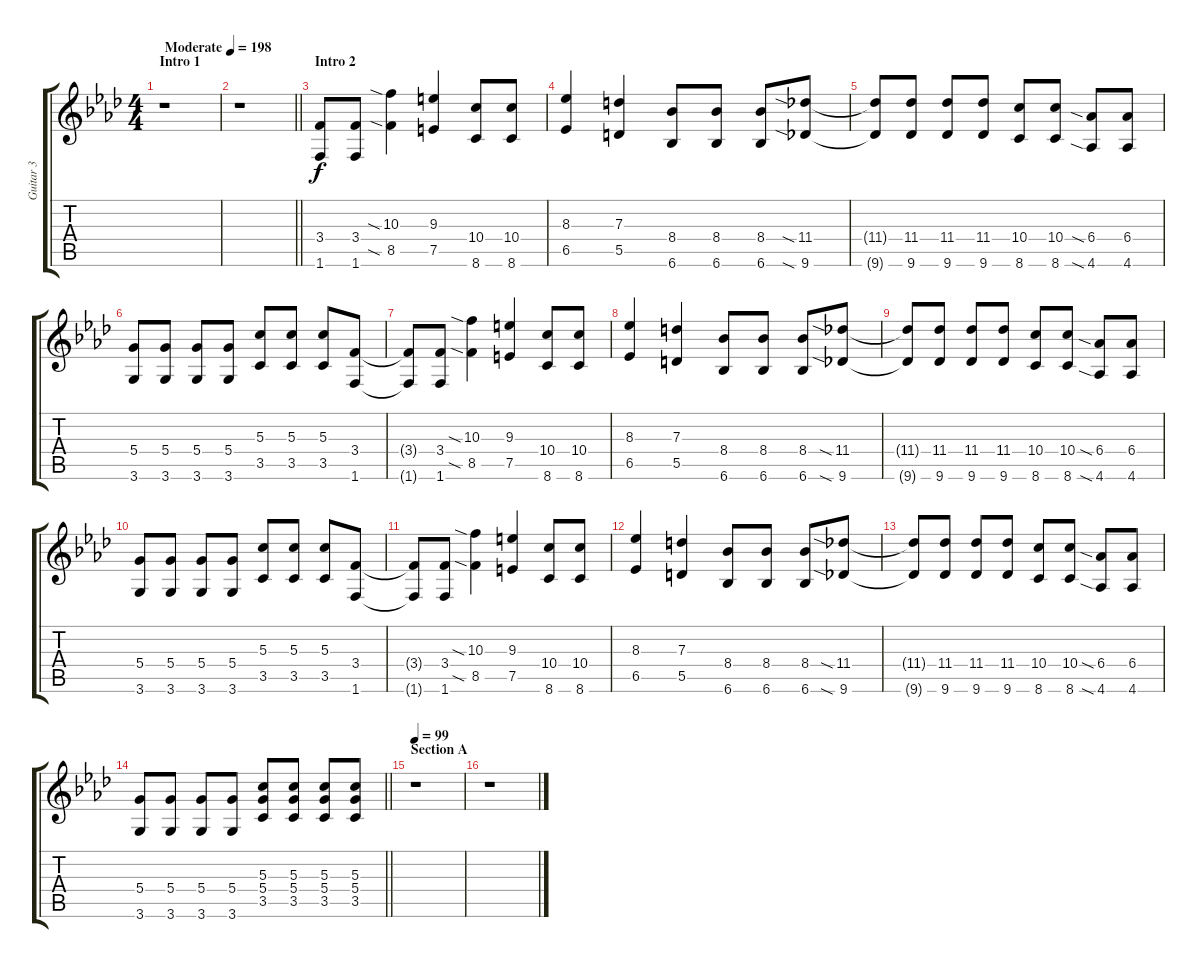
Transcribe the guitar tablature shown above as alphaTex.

\track ("Guitar 3" "Guitar 3") {instrument distortionguitar}
\staff {score tabs}
\tuning (E4 B3 G3 D3 A2 E2) {hide}
\ts (4 4)
\section ("" "Intro 1")
\tempo (198 "Moderate")
\clef g2
\ks ab
r.1{dy f instrument distortionguitar} |
\barLineRight lightlight
r.1 |
\section ("" "Intro 2")
(3.4 1.6).8 (3.4 1.6).8 (10.3{sia} 8.5{sia}).4 (9.3 7.5).4 (10.4 8.6).8 (10.4 8.6).8 |
(8.3 6.5).4 (7.3 5.5).4 (8.4 6.6).8 (8.4 6.6).8 (8.4 6.6).8 (11.4{sia} 9.6{sia}).8 |
(11.4{t} 9.6{t}).8 (11.4 9.6).8 (11.4 9.6).8 (11.4 9.6).8 (10.4 8.6).8 (10.4 8.6).8 (6.4{sia} 4.6{sia}).8 (6.4 4.6).8 |
(5.4 3.6).8 (5.4 3.6).8 (5.4 3.6).8 (5.4 3.6).8 (5.3 3.5).8 (5.3 3.5).8 (5.3 3.5).8 (3.4 1.6).8 |
(3.4{t} 1.6{t}).8 (3.4 1.6).8 (10.3{sia} 8.5{sia}).4 (9.3 7.5).4 (10.4 8.6).8 (10.4 8.6).8 |
(8.3 6.5).4 (7.3 5.5).4 (8.4 6.6).8 (8.4 6.6).8 (8.4 6.6).8 (11.4{sia} 9.6{sia}).8 |
(11.4{t} 9.6{t}).8 (11.4 9.6).8 (11.4 9.6).8 (11.4 9.6).8 (10.4 8.6).8 (10.4 8.6).8 (6.4{sia} 4.6{sia}).8 (6.4 4.6).8 |
(5.4 3.6).8 (5.4 3.6).8 (5.4 3.6).8 (5.4 3.6).8 (5.3 3.5).8 (5.3 3.5).8 (5.3 3.5).8 (3.4 1.6).8 |
(3.4{t} 1.6{t}).8 (3.4 1.6).8 (10.3{sia} 8.5{sia}).4 (9.3 7.5).4 (10.4 8.6).8 (10.4 8.6).8 |
(8.3 6.5).4 (7.3 5.5).4 (8.4 6.6).8 (8.4 6.6).8 (8.4 6.6).8 (11.4{sia} 9.6{sia}).8 |
(11.4{t} 9.6{t}).8 (11.4 9.6).8 (11.4 9.6).8 (11.4 9.6).8 (10.4 8.6).8 (10.4 8.6).8 (6.4{sia} 4.6{sia}).8 (6.4 4.6).8 |
\barLineRight lightlight
(5.4 3.6).8 (5.4 3.6).8 (5.4 3.6).8 (5.4 3.6).8 (5.3 5.4 3.5).8 (5.3 5.4 3.5).8 (5.3 5.4 3.5).8 (5.3 5.4 3.5).8 |
\section ("" "Section A")
\tempo 99
r.1 |
r.1
